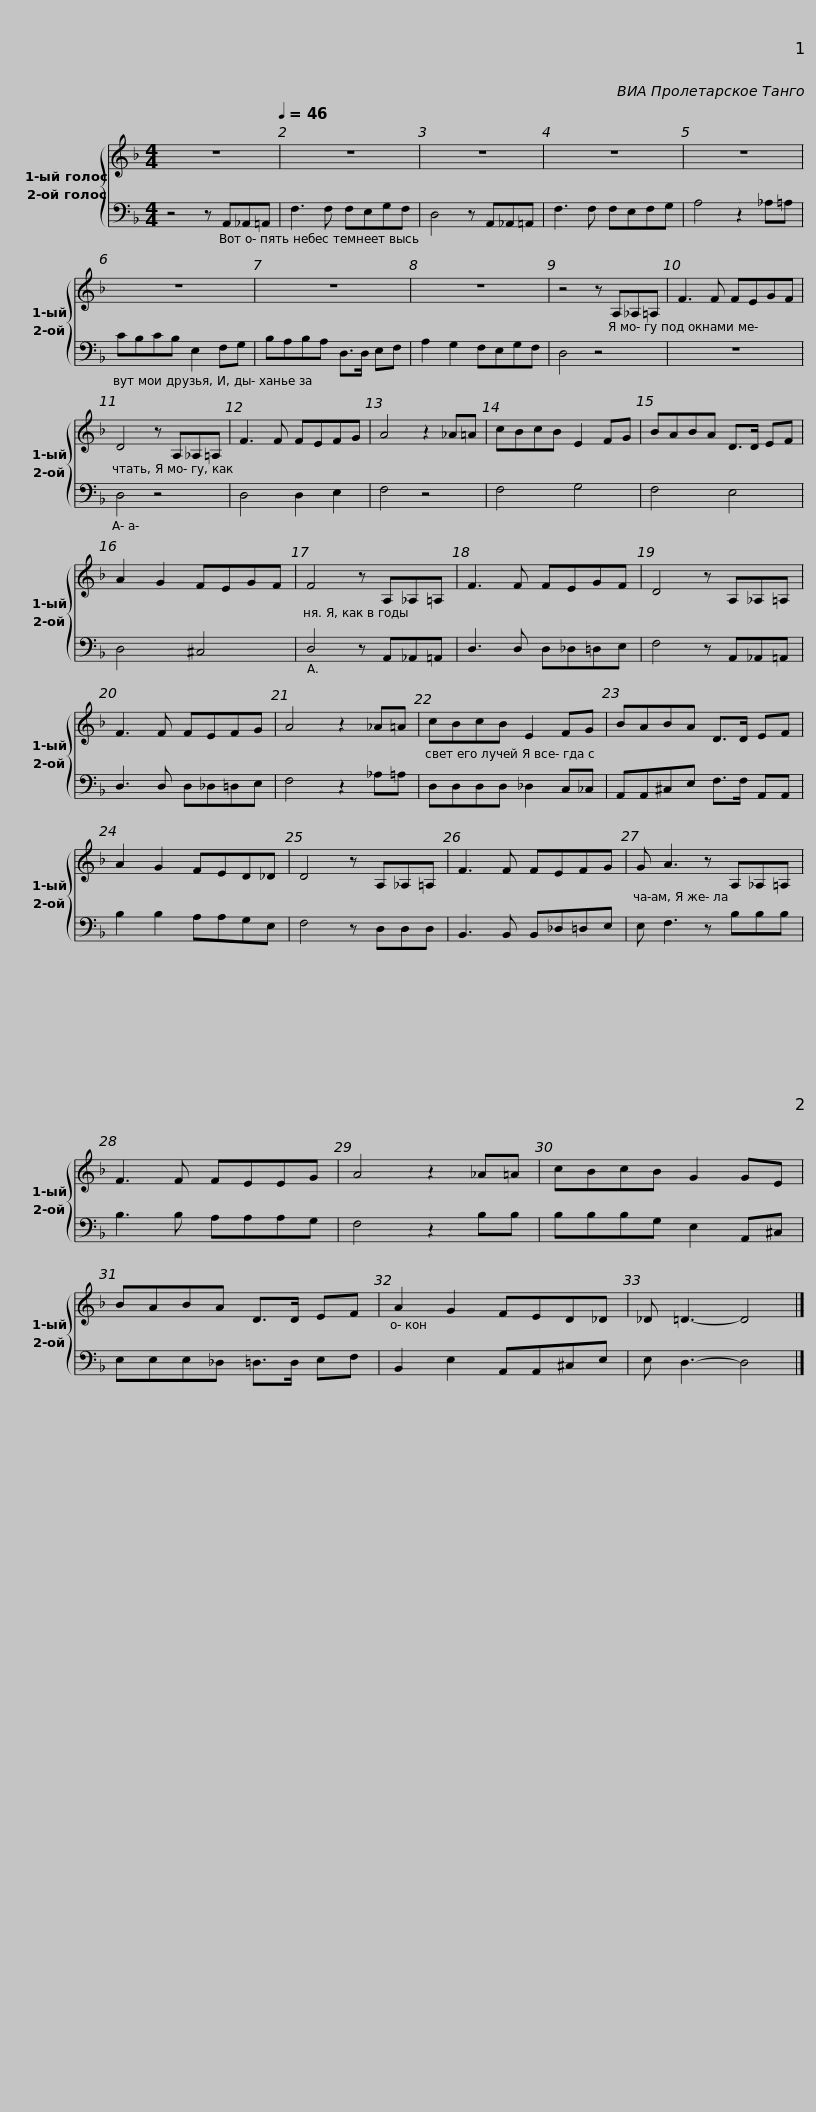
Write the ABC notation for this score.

X:1
%%score { 1 2 }
L:1/8
M:4/4
I:linebreak $
K:F
V:1 treble
V:2 bass
V:1
 z8[Q:1/4=46] | z8 | z8 | z8 | z8 |$ %5
 z8 | z8 | z8 | z4 z A,_A,=A, | F3 F FEGF |$ %10
 D4 z A,_A,=A, | F3 F FEFG | A4 z2 _A=A | cBcB E2 FG | BABA D>D EF | %15
 A2 G2 FEGF |$ F4 z A,_A,=A, | F3 F FEGF | D4 z A,_A,=A, | F3 F FEFG | %20
 A4 z2 _A=A |$ cBcB E2 FG | BABA D>D EF | A2 G2 FED_D | D4 z A,_A,=A, | %25
 F3 F FEFG |$ G A3 z A,_A,=A, | F3 F FEEG | A4 z2 _A=A | cBcB G2 GE | %30
 BABA D>D EF |$ A2 G2 FED_D | _D =D3- D4 |] %33
V:2
 z4 z A,,_A,,=A,, | F,3 F, F,E,G,F, | D,4 z A,,_A,,=A,, | F,3 F, F,E,F,G, | A,4 z2 _A,=A, |$ %5
 CB,CB, E,2 F,G, | B,A,B,A, D,>D, E,F, | A,2 G,2 F,E,G,F, | D,4 z4 | z8 |$ %10
 D,4 z4 | D,4 D,2 E,2 | F,4 z4 | F,4 G,4 | F,4 E,4 | %15
 D,4 ^C,4 |$ D,4 z A,,_A,,=A,, | D,3 D, D,_D,=D,E, | F,4 z A,,_A,,=A,, | D,3 D, D,_D,=D,E, | %20
 F,4 z2 _A,=A, |$ D,D,D,D, _D,2 C,_C, | A,,A,,^C,E, F,>F, A,,A,, | B,2 B,2 A,A,G,E, | F,4 z D,D,D, | %25
 B,,3 B,, B,,_D,=D,E, |$ E, F,3 z B,B,B, | B,3 B, A,A,A,G, | F,4 z2 B,B, | B,B,B,G, E,2 A,,^C, | %30
 E,E,E,_D, =D,>D, E,F, |$ B,,2 E,2 A,,A,,^C,E, | E, D,3- D,4 |] %33
